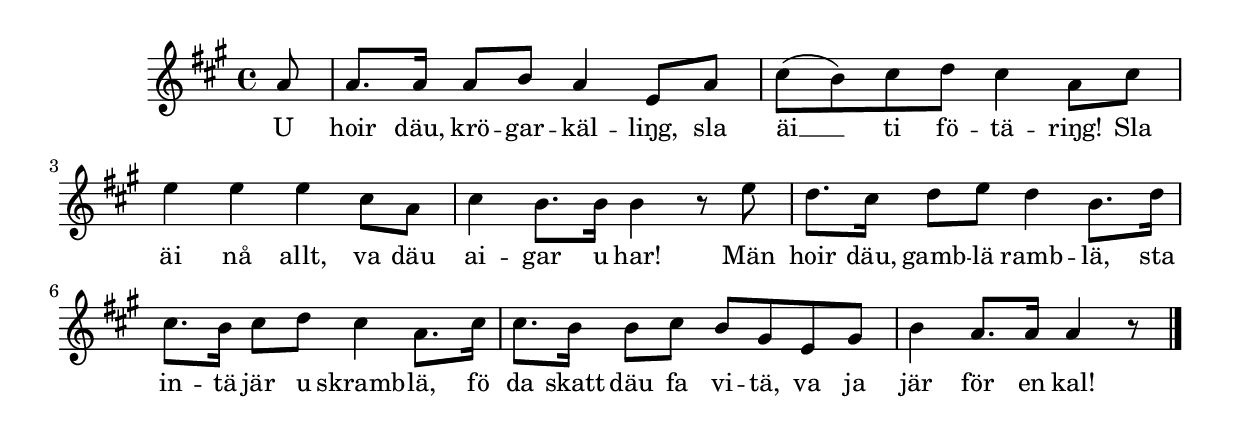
{
\time 4/4
\key a \major
\partial 8

 a'8  | 
 a'8. a'16 a'8 b' a'4 e'8 a'  | 
 cis''-( b'-) cis'' d'' cis''4 a'8 cis''  | 
 e''4 e'' e'' cis''8 a'  | 
 cis''4 b'8. b'16 b'4 r8 e''  | 
 d''8. cis''16 d''8 e'' d''4 b'8. d''16  | 
 cis''8. b'16 cis''8 d'' cis''4 a'8. cis''16  | 
 cis''8. b'16 b'8 cis'' b' gis' e' gis'  | 
 b'4 a'8. a'16 a'4 r8 \bar "|."
 }
 \addlyrics {
     U hoir däu, krö -- gar -- käl -- liŋg, sla äi __ ti fö -- tä -- riŋg! Sla
     äi nå allt, va däu ai -- gar u har! Män
     hoir däu, gamb -- lä ramb -- lä, sta in -- tä jär u skramb -- lä, fö
     da skatt däu fa vi -- tä, va ja jär för en kal!
}
